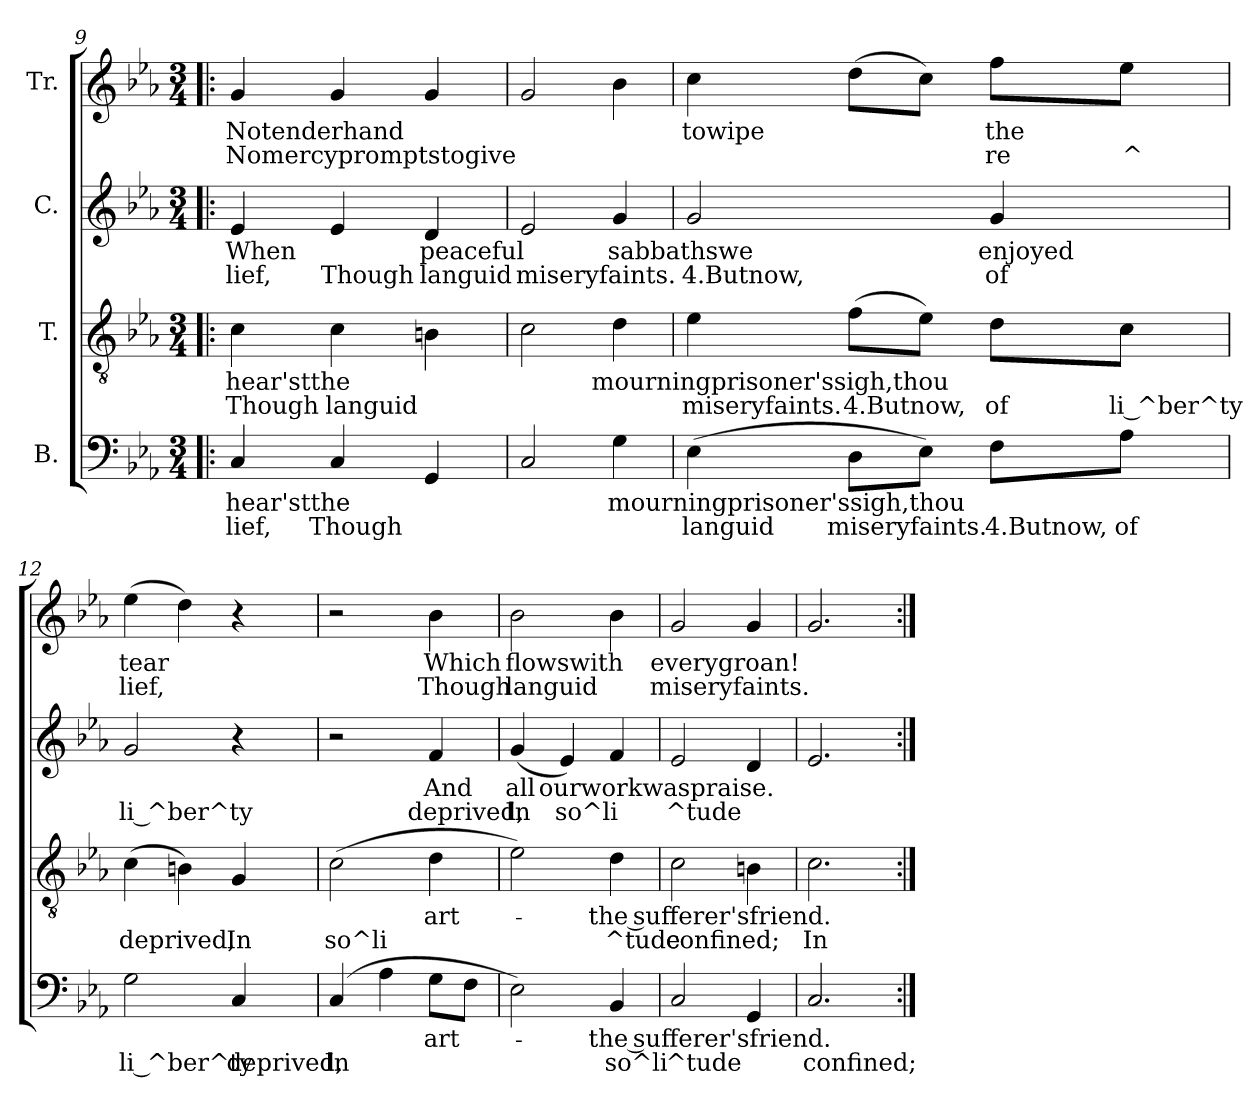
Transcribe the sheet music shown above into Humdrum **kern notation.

**kern	**text	**text	**kern	**text	**text	**kern	**text	**text	**kern	**text	**text
*part4	*part4	*part4	*part3	*part3	*part3	*part2	*part2	*part2	*part1	*part1	*part1
*staff4	*staff4	*staff4	*staff3	*staff3	*staff3	*staff2	*staff2	*staff2	*staff1	*staff1	*staff1
*I"B.	*	*	*I"T.	*	*	*I"C.	*	*	*I"Tr.	*	*
*clefF4	*	*	*clefGv2	*	*	*clefG2	*	*	*clefG2	*	*
*k[b-e-a-]	*	*	*k[b-e-a-]	*	*	*k[b-e-a-]	*	*	*k[b-e-a-]	*	*
*E-:	*	*	*E-:	*	*	*E-:	*	*	*E-:	*	*
*M3/4	*	*	*M3/4	*	*	*M3/4	*	*	*M3/4	*	*
=9!|:	=9!|:	=9!|:	=9!|:	=9!|:	=9!|:	=9!|:	=9!|:	=9!|:	=9!|:	=9!|:	=9!|:
!LO:N:head=solid	!LO:LY:a	!LO:LY:a	!LO:N:head=solid	!LO:LY:b	!LO:LY:b	!LO:N:head=solid	!LO:LY:b	!LO:LY:b	!LO:N:head=solid	!LO:LY:b	!LO:LY:b
4C/	hear'stthe	lief,	4c\	hear'stthe	Though	4e-/	When	lief,	4g/	Notenderhand	Nomercypromptstogive
!LO:N:head=solid	!	!LO:LY:a	!LO:N:head=solid	!	!LO:LY:b	!LO:N:head=solid	!	!LO:LY:b	!LO:N:head=solid	!	!
4C/	.	Though	4c\	.	languid	4e-/	.	Though	4g/	.	.
!LO:N:head=solid	!	!	!	!	!	!LO:N:head=solid	!LO:LY:b	!LO:LY:b	!LO:N:head=solid	!	!
4GG/	.	.	4Bn\	.	.	4d/	peaceful	languid	4g</	.	.
=10	=10	=10	=10	=10	=10	=10	=10	=10	=10	=10	=10
!LO:N:head=open	!	!	!LO:N:head=open	!	!	!	!	!LO:LY:b	!LO:N:head=open	!	!
2C/	.	.	2c\	.	.	2e-/	.	miseryfaints.	2g/	.	.
!LO:N:head=solid	!LO:LY:a	!	!LO:N:head=solid	!LO:LY:b	!	!LO:N:head=solid	!LO:LY:b	!	!	!	!
4G\	mourningprisoner'ssigh,thou	.	4d\	mourningprisoner'ssigh,thou	.	4g/	sabbathswe	.	4b-\	.	.
=11	=11	=11	=11	=11	=11	=11	=11	=11	=11	=11	=11
!LO:N:head=solid	!	!LO:LY:a:rj	!LO:N:head=solid	!	!LO:LY:b:rj	!LO:N:head=open	!	!LO:LY:b	!LO:N:head=solid	!LO:LY:b	!
(>4E-\	.	languid	4e-\	.	miseryfaints.	2g/	.	4.Butnow,	4cc\	towipe	.
!LO:N:head=solid	!	!LO:LY:a	!	!	!LO:LY:b	!	!	!	!LO:N:head=solid	!	!
8D\L	.	miseryfaints.	(>8f\L	.	4.Butnow,	.	.	.	(>8dd\L	.	.
!LO:N:head=solid	!	!	!LO:N:head=solid	!	!	!	!	!	!LO:N:head=solid	!	!
8E-\J)	.	.	8e-\J)	.	.	.	.	.	8cc\J)	.	.
!	!	!LO:LY:a	!LO:N:head=solid	!	!LO:LY:b	!LO:N:head=solid	!LO:LY:b	!LO:LY:b	!	!LO:LY:b	!LO:LY:b
8F\L	.	4.Butnow,	8d\L	.	of	4g/	enjoyed	of	8ff\L	the	re
!LO:N:head=solid	!	!LO:LY:a	!LO:N:head=solid	!	!LO:LY:b	!	!	!	!LO:N:head=solid	!	!LO:LY:b
8A-\J	.	of	8c\J	.	li ^ber^ty	.	.	.	8ee-\J	.	^
=12	=12	=12	=12	=12	=12	=12	=12	=12	=12	=12	=12
!LO:N:head=open	!	!LO:LY:a	!LO:N:head=solid	!	!LO:LY:b	!LO:N:head=open	!	!LO:LY:b	!LO:N:head=solid	!LO:LY:b	!LO:LY:b
2G\	.	li ^ber^ty	(>4c\	.	deprived,	2g/	.	li ^ber^ty	(>4ee-\	tear	lief,
!	!	!	!	!	!	!	!	!	!LO:N:head=solid	!	!
.	.	.	4Bn\)	.	.	.	.	.	4dd\)	.	.
!LO:N:head=solid	!	!LO:LY:a	!LO:N:head=solid	!	!LO:LY:b	!	!	!	!	!	!
4C/	.	deprived,	4G/	.	In	4r	.	.	4r	.	.
=13	=13	=13	=13	=13	=13	=13	=13	=13	=13	=13	=13
!LO:N:head=solid	!	!LO:LY:a	!LO:N:head=open	!	!LO:LY:b	!	!	!	!	!	!
(4C/	.	In	(>2c\	.	so^li	2r	.	.	2r	.	.
!LO:N:head=solid	!	!	!	!	!	!	!	!	!	!	!
4A-\	.	.	.	.	.	.	.	.	.	.	.
!LO:N:head=solid	!LO:LY:a	!	!LO:N:head=solid	!LO:LY:b	!	!	!LO:LY:b	!LO:LY:b	!	!LO:LY:b	!LO:LY:b
8G\L	art-	.	4d\	art-	.	4f/	And	deprived,	4b-\	Which	Though
8F\J	.	.	.	.	.	.	.	.	.	.	.
=14	=14	=14	=14	=14	=14	=14	=14	=14	=14	=14	=14
!	!	!	!	!	!	!LO:N:head=solid	!LO:LY:b:rj	!LO:LY:b:rj	!	!LO:LY:b	!LO:LY:b
2E-\)	.	.	2e-\)	.	.	(<4g/	all	In	2b-\	flowswith	languid
!	!	!	!	!	!	!LO:N:head=solid	!LO:LY:b	!LO:LY:b	!	!	!
.	.	.	.	.	.	4e-/)	ourworkwaspraise.	so^li	.	.	.
!	!LO:LY:a:rj	!LO:LY:a:rj	!LO:N:head=solid	!LO:LY:b:rj	!LO:LY:b:rj	!	!	!	!	!	!
4BB-/	-the sufferer'sfriend.	so^li	4d\	-the sufferer'sfriend.	^tude	4f/	.	.	4b->\	.	.
=15	=15	=15	=15	=15	=15	=15	=15	=15	=15	=15	=15
!LO:N:head=open	!	!LO:LY:a	!LO:N:head=open	!	!LO:LY:b	!	!	!LO:LY:b	!LO:N:head=open	!LO:LY:b	!LO:LY:b
2C/	.	^tude	2c\	.	confined;	2e-/	.	^tude	2g</	everygroan!	miseryfaints.
!LO:N:head=solid	!	!	!	!	!	!LO:N:head=solid	!	!	!LO:N:head=solid	!	!
4GG/	.	.	4Bn\	.	.	4d/	.	.	4g/	.	.
=16	=16	=16	=16	=16	=16	=16	=16	=16	=16	=16	=16
!LO:N:head=open	!	!LO:LY:a	!LO:N:head=open	!	!LO:LY:b	!	!	!	!LO:N:head=open	!	!
2.C/	.	confined;	2.c\	.	In	2.e-/	.	.	2.g/	.	.
=:|!	=:|!	=:|!	=:|!	=:|!	=:|!	=:|!	=:|!	=:|!	=:|!	=:|!	=:|!
*-	*-	*-	*-	*-	*-	*-	*-	*-	*-	*-	*-
